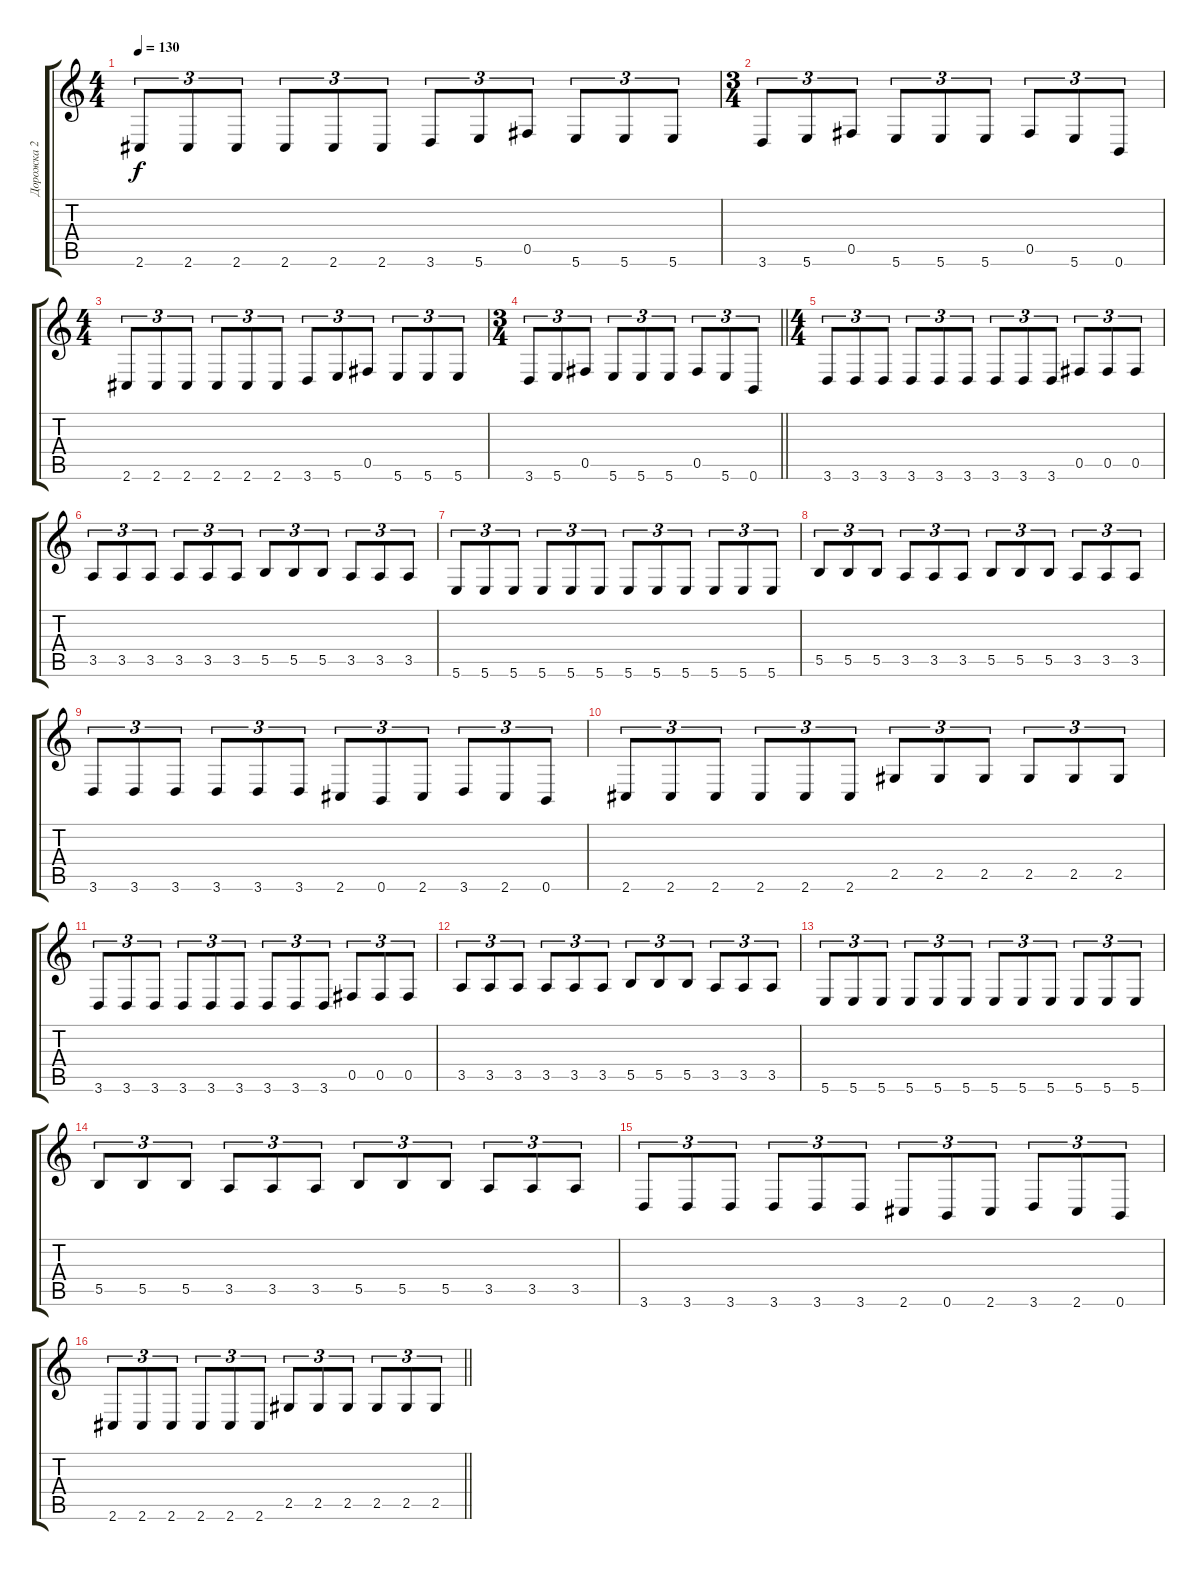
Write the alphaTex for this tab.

\track ("Дорожка 2" "Дорожка 2") {instrument distortionguitar}
\staff {score tabs}
\tuning (Db4 Ab3 E3 B2 Gb2 B1) {hide}
\ts (4 4)
\tempo 130
\clef g2
\ks c
2.6.8{tu (3 2) dy f} 2.6.8{tu (3 2)} 2.6.8{tu (3 2)} 2.6.8{tu (3 2)} 2.6.8{tu (3 2)} 2.6.8{tu (3 2)} 3.6.8{tu (3 2)} 5.6.8{tu (3 2)} 0.5.8{tu (3 2)} 5.6.8{tu (3 2)} 5.6.8{tu (3 2)} 5.6.8{tu (3 2)} |
\ts (3 4)
3.6.8{tu (3 2)} 5.6.8{tu (3 2)} 0.5.8{tu (3 2)} 5.6.8{tu (3 2)} 5.6.8{tu (3 2)} 5.6.8{tu (3 2)} 0.5.8{tu (3 2)} 5.6.8{tu (3 2)} 0.6.8{tu (3 2)} |
\ts (4 4)
2.6.8{tu (3 2)} 2.6.8{tu (3 2)} 2.6.8{tu (3 2)} 2.6.8{tu (3 2)} 2.6.8{tu (3 2)} 2.6.8{tu (3 2)} 3.6.8{tu (3 2)} 5.6.8{tu (3 2)} 0.5.8{tu (3 2)} 5.6.8{tu (3 2)} 5.6.8{tu (3 2)} 5.6.8{tu (3 2)} |
\ts (3 4)
\barLineRight lightlight
3.6.8{tu (3 2)} 5.6.8{tu (3 2)} 0.5.8{tu (3 2)} 5.6.8{tu (3 2)} 5.6.8{tu (3 2)} 5.6.8{tu (3 2)} 0.5.8{tu (3 2)} 5.6.8{tu (3 2)} 0.6.8{tu (3 2)} |
\ts (4 4)
3.6.8{tu (3 2)} 3.6.8{tu (3 2)} 3.6.8{tu (3 2)} 3.6.8{tu (3 2)} 3.6.8{tu (3 2)} 3.6.8{tu (3 2)} 3.6.8{tu (3 2)} 3.6.8{tu (3 2)} 3.6.8{tu (3 2)} 0.5.8{tu (3 2)} 0.5.8{tu (3 2)} 0.5.8{tu (3 2)} |
3.5.8{tu (3 2)} 3.5.8{tu (3 2)} 3.5.8{tu (3 2)} 3.5.8{tu (3 2)} 3.5.8{tu (3 2)} 3.5.8{tu (3 2)} 5.5.8{tu (3 2)} 5.5.8{tu (3 2)} 5.5.8{tu (3 2)} 3.5.8{tu (3 2)} 3.5.8{tu (3 2)} 3.5.8{tu (3 2)} |
5.6.8{tu (3 2)} 5.6.8{tu (3 2)} 5.6.8{tu (3 2)} 5.6.8{tu (3 2)} 5.6.8{tu (3 2)} 5.6.8{tu (3 2)} 5.6.8{tu (3 2)} 5.6.8{tu (3 2)} 5.6.8{tu (3 2)} 5.6.8{tu (3 2)} 5.6.8{tu (3 2)} 5.6.8{tu (3 2)} |
5.5.8{tu (3 2)} 5.5.8{tu (3 2)} 5.5.8{tu (3 2)} 3.5.8{tu (3 2)} 3.5.8{tu (3 2)} 3.5.8{tu (3 2)} 5.5.8{tu (3 2)} 5.5.8{tu (3 2)} 5.5.8{tu (3 2)} 3.5.8{tu (3 2)} 3.5.8{tu (3 2)} 3.5.8{tu (3 2)} |
3.6.8{tu (3 2)} 3.6.8{tu (3 2)} 3.6.8{tu (3 2)} 3.6.8{tu (3 2)} 3.6.8{tu (3 2)} 3.6.8{tu (3 2)} 2.6.8{tu (3 2)} 0.6.8{tu (3 2)} 2.6.8{tu (3 2)} 3.6.8{tu (3 2)} 2.6.8{tu (3 2)} 0.6.8{tu (3 2)} |
2.6.8{tu (3 2)} 2.6.8{tu (3 2)} 2.6.8{tu (3 2)} 2.6.8{tu (3 2)} 2.6.8{tu (3 2)} 2.6.8{tu (3 2)} 2.5.8{tu (3 2)} 2.5.8{tu (3 2)} 2.5.8{tu (3 2)} 2.5.8{tu (3 2)} 2.5.8{tu (3 2)} 2.5.8{tu (3 2)} |
3.6.8{tu (3 2)} 3.6.8{tu (3 2)} 3.6.8{tu (3 2)} 3.6.8{tu (3 2)} 3.6.8{tu (3 2)} 3.6.8{tu (3 2)} 3.6.8{tu (3 2)} 3.6.8{tu (3 2)} 3.6.8{tu (3 2)} 0.5.8{tu (3 2)} 0.5.8{tu (3 2)} 0.5.8{tu (3 2)} |
3.5.8{tu (3 2)} 3.5.8{tu (3 2)} 3.5.8{tu (3 2)} 3.5.8{tu (3 2)} 3.5.8{tu (3 2)} 3.5.8{tu (3 2)} 5.5.8{tu (3 2)} 5.5.8{tu (3 2)} 5.5.8{tu (3 2)} 3.5.8{tu (3 2)} 3.5.8{tu (3 2)} 3.5.8{tu (3 2)} |
5.6.8{tu (3 2)} 5.6.8{tu (3 2)} 5.6.8{tu (3 2)} 5.6.8{tu (3 2)} 5.6.8{tu (3 2)} 5.6.8{tu (3 2)} 5.6.8{tu (3 2)} 5.6.8{tu (3 2)} 5.6.8{tu (3 2)} 5.6.8{tu (3 2)} 5.6.8{tu (3 2)} 5.6.8{tu (3 2)} |
5.5.8{tu (3 2)} 5.5.8{tu (3 2)} 5.5.8{tu (3 2)} 3.5.8{tu (3 2)} 3.5.8{tu (3 2)} 3.5.8{tu (3 2)} 5.5.8{tu (3 2)} 5.5.8{tu (3 2)} 5.5.8{tu (3 2)} 3.5.8{tu (3 2)} 3.5.8{tu (3 2)} 3.5.8{tu (3 2)} |
3.6.8{tu (3 2)} 3.6.8{tu (3 2)} 3.6.8{tu (3 2)} 3.6.8{tu (3 2)} 3.6.8{tu (3 2)} 3.6.8{tu (3 2)} 2.6.8{tu (3 2)} 0.6.8{tu (3 2)} 2.6.8{tu (3 2)} 3.6.8{tu (3 2)} 2.6.8{tu (3 2)} 0.6.8{tu (3 2)} |
\barLineRight lightlight
2.6.8{tu (3 2)} 2.6.8{tu (3 2)} 2.6.8{tu (3 2)} 2.6.8{tu (3 2)} 2.6.8{tu (3 2)} 2.6.8{tu (3 2)} 2.5.8{tu (3 2)} 2.5.8{tu (3 2)} 2.5.8{tu (3 2)} 2.5.8{tu (3 2)} 2.5.8{tu (3 2)} 2.5.8{tu (3 2)}
